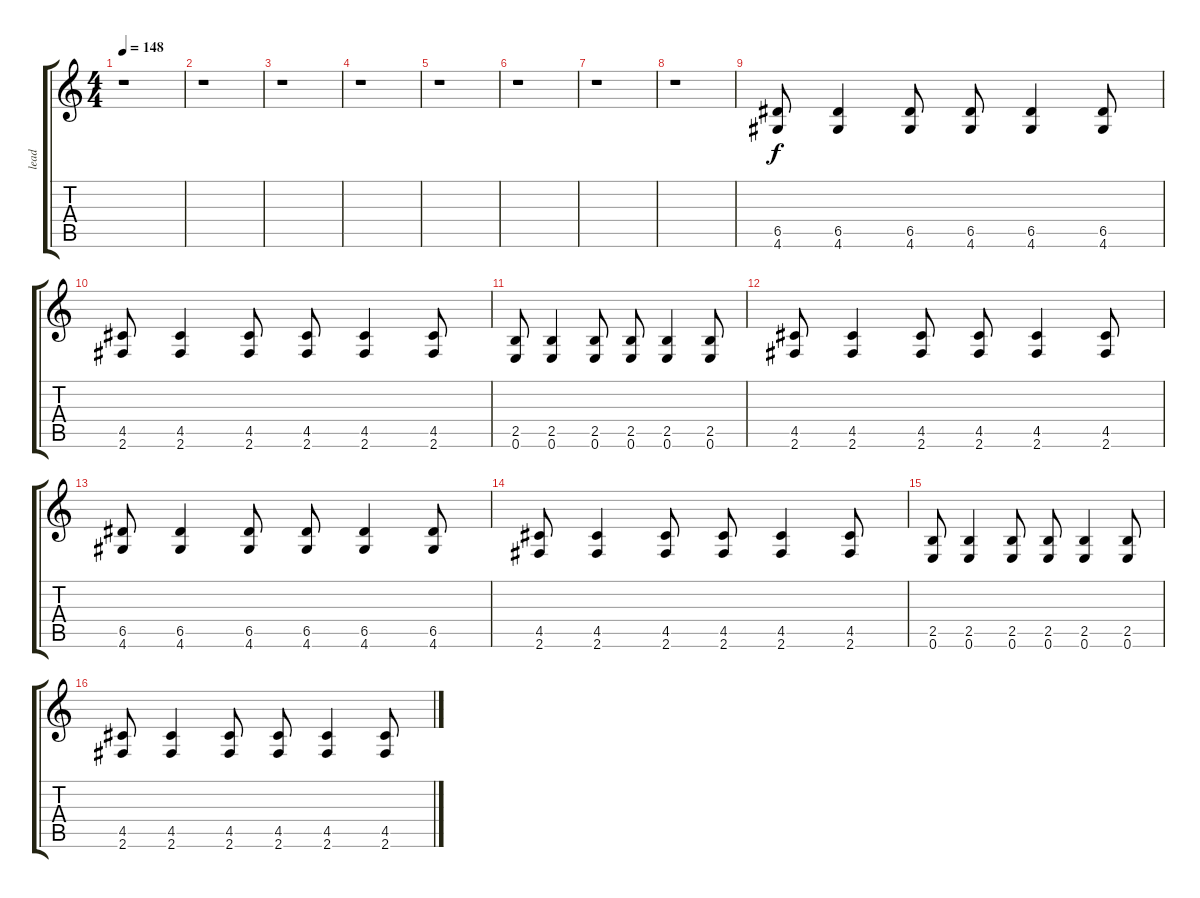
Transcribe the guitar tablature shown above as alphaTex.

\track ("lead" "lead") {instrument distortionguitar}
\staff {score tabs}
\tuning (E4 B3 G3 D3 A2 E2) {hide}
\ts (4 4)
\tempo 148
\clef g2
\ks c
r.1{dy f} |
r.1 |
r.1 |
r.1 |
r.1 |
r.1 |
r.1 |
r.1 |
(6.5 4.6).8 (6.5 4.6).4 (6.5 4.6).8 (6.5 4.6).8 (6.5 4.6).4 (6.5 4.6).8 |
(4.5 2.6).8 (4.5 2.6).4 (4.5 2.6).8 (4.5 2.6).8 (4.5 2.6).4 (4.5 2.6).8 |
(2.5 0.6).8 (2.5 0.6).4 (2.5 0.6).8 (2.5 0.6).8 (2.5 0.6).4 (2.5 0.6).8 |
(4.5 2.6).8 (4.5 2.6).4 (4.5 2.6).8 (4.5 2.6).8 (4.5 2.6).4 (4.5 2.6).8 |
(6.5 4.6).8 (6.5 4.6).4 (6.5 4.6).8 (6.5 4.6).8 (6.5 4.6).4 (6.5 4.6).8 |
(4.5 2.6).8 (4.5 2.6).4 (4.5 2.6).8 (4.5 2.6).8 (4.5 2.6).4 (4.5 2.6).8 |
(2.5 0.6).8 (2.5 0.6).4 (2.5 0.6).8 (2.5 0.6).8 (2.5 0.6).4 (2.5 0.6).8 |
(4.5 2.6).8 (4.5 2.6).4 (4.5 2.6).8 (4.5 2.6).8 (4.5 2.6).4 (4.5 2.6).8
